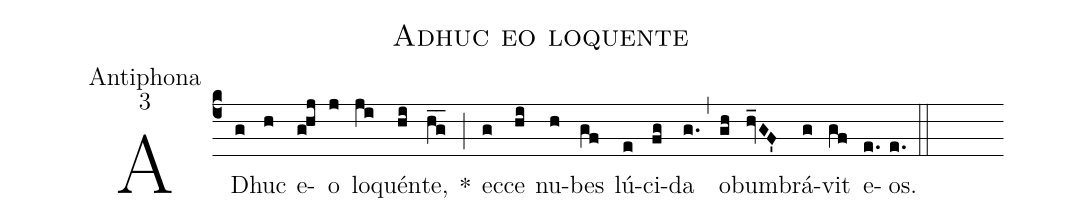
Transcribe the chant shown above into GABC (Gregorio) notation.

name:Adhuc eo loquente;
office-part:Antiphona;
mode:3;
%%
(c4) AD(g)huc(h) e(g!hj)o(j) lo(ji)quén(hi)te,(h_g_) *(;) ec(g)ce(hi) nu(h)bes(gf) lú(e)ci(fg)da(g.) (,) o(gh)bum(hv_GF')brá(g)vit(gf) e(e.)os.(e.) (::)
